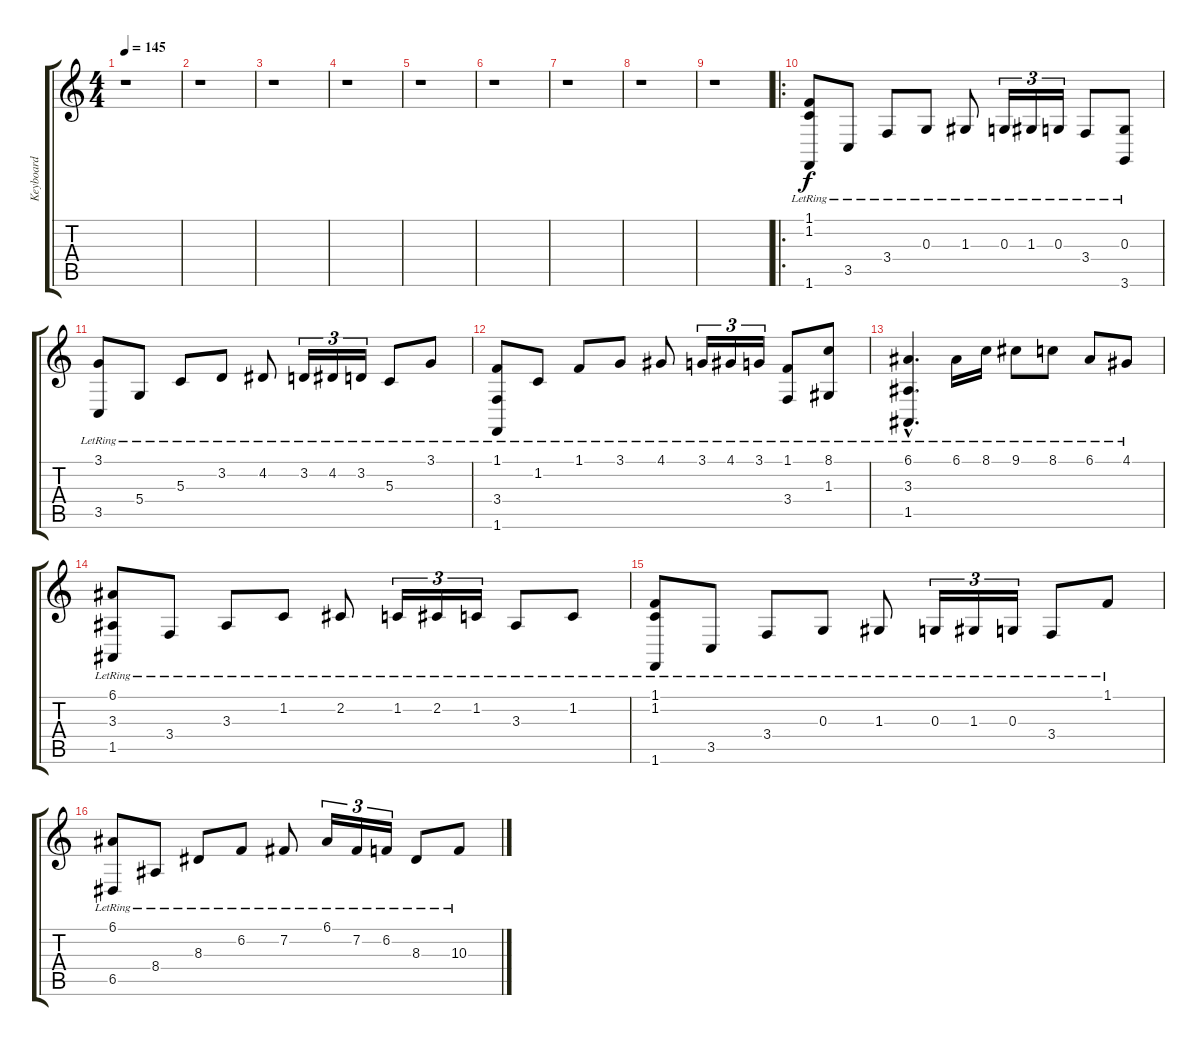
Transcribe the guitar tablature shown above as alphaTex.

\track ("Keyboard" "Keyboard") {instrument harpsichord}
\staff {score tabs}
\tuning (E4 B3 G3 D3 A2 E2) {hide}
\ts (4 4)
\tempo 145
\clef g2
\ks c
r.1{dy f} |
r.1 |
r.1 |
r.1 |
r.1 |
r.1 |
r.1 |
r.1 |
r.1 |
\ro
(1.1{lr} 1.2{lr} 1.6{lr}).8 3.5{lr}.8 3.4{lr}.8 0.3{lr}.8 1.3{lr}.8 0.3{lr}.16{tu (3 2)} 1.3{lr}.16{tu (3 2)} 0.3{lr}.16{tu (3 2)} 3.4{lr}.8 (0.3{lr} 3.6{lr}).8 |
(3.1{lr} 3.5{lr}).8 5.4{lr}.8 5.3{lr}.8 3.2{lr}.8 4.2{lr}.8 3.2{lr}.16{tu (3 2)} 4.2{lr}.16{tu (3 2)} 3.2{lr}.16{tu (3 2)} 5.3{lr}.8 3.1{lr}.8 |
(1.1{lr} 3.4{lr} 1.6{lr}).8 1.2{lr}.8 1.1{lr}.8 3.1{lr}.8 4.1{lr}.8 3.1{lr}.16{tu (3 2)} 4.1{lr}.16{tu (3 2)} 3.1{lr}.16{tu (3 2)} (1.1{lr} 3.4{lr}).8 (8.1{lr} 1.3{lr}).8 |
(6.1{hac lr} 3.3{hac lr} 1.5{hac lr}).4{d} 6.1{lr}.16 8.1{lr}.16 9.1{lr}.8 8.1{lr}.8 6.1{lr}.8 4.1{lr}.8 |
(6.1{lr} 3.3{lr} 1.5{lr}).8 3.4{lr}.8 3.3{lr}.8 1.2{lr}.8 2.2{lr}.8 1.2{lr}.16{tu (3 2)} 2.2{lr}.16{tu (3 2)} 1.2{lr}.16{tu (3 2)} 3.3{lr}.8 1.2{lr}.8 |
(1.1{lr} 1.2{lr} 1.6{lr}).8 3.5{lr}.8 3.4{lr}.8 0.3{lr}.8 1.3{lr}.8 0.3{lr}.16{tu (3 2)} 1.3{lr}.16{tu (3 2)} 0.3{lr}.16{tu (3 2)} 3.4{lr}.8 1.1{lr}.8 |
(6.1{lr} 6.5{lr}).8 8.4{lr}.8 8.3{lr}.8 6.2{lr}.8 7.2{lr}.8 6.1{lr}.16{tu (3 2)} 7.2{lr}.16{tu (3 2)} 6.2{lr}.16{tu (3 2)} 8.3{lr}.8 10.3{lr}.8
